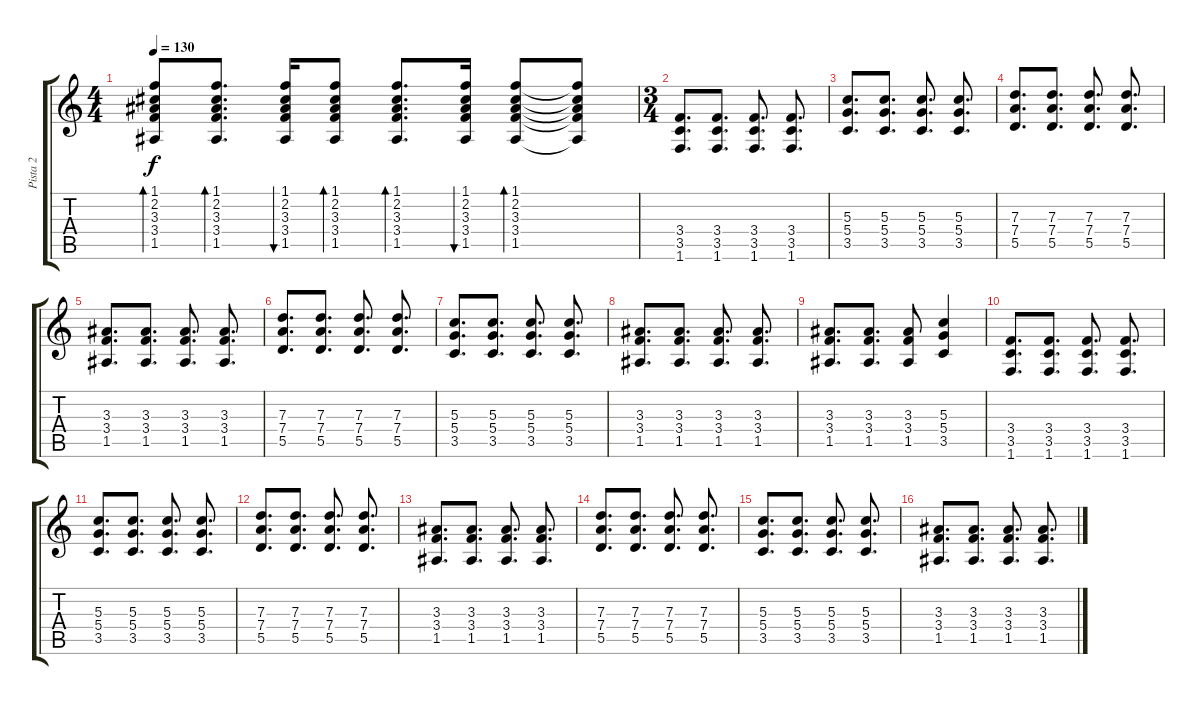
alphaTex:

\track ("Pista 2" "Pista 2") {instrument distortionguitar}
\staff {score tabs}
\tuning (E4 B3 G3 D3 A2 E2) {hide}
\ts (4 4)
\tempo 130
\clef g2
\ks c
(1.1 2.2 3.3 3.4 1.5).8{bd 30 dy f} (1.1 2.2 3.3 3.4 1.5).8{d bd 30} (1.1 2.2 3.3 3.4 1.5).16{bu 30} (1.1 2.2 3.3 3.4 1.5).8{bd 30} (1.1 2.2 3.3 3.4 1.5).8{d bd 30} (1.1 2.2 3.3 3.4 1.5).16{bu 30} (1.1 2.2 3.3 3.4 1.5).8{bd 30} (1.1{t} 2.2{t} 3.3{t} 3.4{t} 1.5{t}).8{volume 5} |
\ts (3 4)
(3.4 3.5 1.6).8{d volume 7 instrument overdrivenguitar} (3.4 3.5 1.6).8{d} (3.4 3.5 1.6).8{d} (3.4 3.5 1.6).8{d} |
(5.3 5.4 3.5).8{d} (5.3 5.4 3.5).8{d} (5.3 5.4 3.5).8{d} (5.3 5.4 3.5).8{d} |
(7.3 7.4 5.5).8{d} (7.3 7.4 5.5).8{d} (7.3 7.4 5.5).8{d} (7.3 7.4 5.5).8{d} |
(3.3 3.4 1.5).8{d} (3.3 3.4 1.5).8{d} (3.3 3.4 1.5).8{d} (3.3 3.4 1.5).8{d} |
(7.3 7.4 5.5).8{d} (7.3 7.4 5.5).8{d} (7.3 7.4 5.5).8{d} (7.3 7.4 5.5).8{d} |
(5.3 5.4 3.5).8{d} (5.3 5.4 3.5).8{d} (5.3 5.4 3.5).8{d} (5.3 5.4 3.5).8{d} |
(3.3 3.4 1.5).8{d} (3.3 3.4 1.5).8{d} (3.3 3.4 1.5).8{d} (3.3 3.4 1.5).8{d} |
(3.3 3.4 1.5).8{d} (3.3 3.4 1.5).8{d} (3.3 3.4 1.5).8 (5.3 5.4 3.5).4 |
(3.4 3.5 1.6).8{d volume 7 instrument overdrivenguitar} (3.4 3.5 1.6).8{d} (3.4 3.5 1.6).8{d} (3.4 3.5 1.6).8{d} |
(5.3 5.4 3.5).8{d} (5.3 5.4 3.5).8{d} (5.3 5.4 3.5).8{d} (5.3 5.4 3.5).8{d} |
(7.3 7.4 5.5).8{d} (7.3 7.4 5.5).8{d} (7.3 7.4 5.5).8{d} (7.3 7.4 5.5).8{d} |
(3.3 3.4 1.5).8{d} (3.3 3.4 1.5).8{d} (3.3 3.4 1.5).8{d} (3.3 3.4 1.5).8{d} |
(7.3 7.4 5.5).8{d} (7.3 7.4 5.5).8{d} (7.3 7.4 5.5).8{d} (7.3 7.4 5.5).8{d} |
(5.3 5.4 3.5).8{d} (5.3 5.4 3.5).8{d} (5.3 5.4 3.5).8{d} (5.3 5.4 3.5).8{d} |
(3.3 3.4 1.5).8{d} (3.3 3.4 1.5).8{d} (3.3 3.4 1.5).8{d} (3.3 3.4 1.5).8{d}
